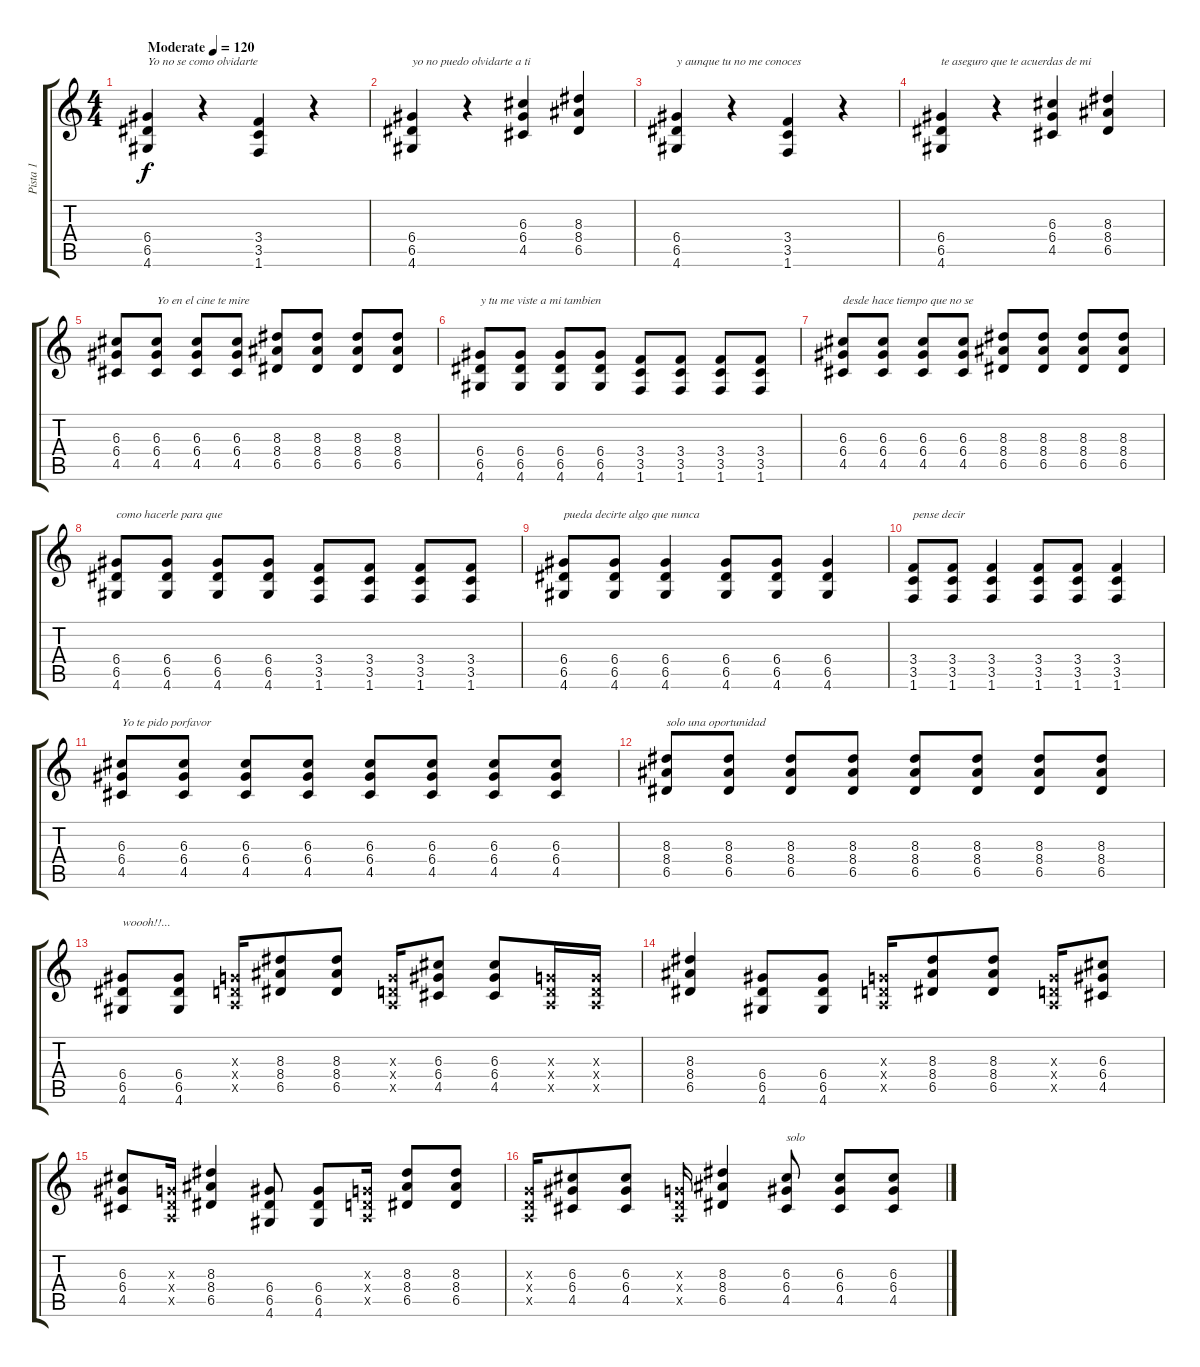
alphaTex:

\track ("Pista 1" "Pista 1") {instrument distortionguitar}
\staff {score tabs}
\tuning (E4 B3 G3 D3 A2 E2) {hide}
\ts (4 4)
\tempo (120 "Moderate")
\clef g2
\ks c
(6.4 6.5 4.6).4{txt "Yo no se como olvidarte " dy f instrument distortionguitar} r.4 (3.4 3.5 1.6).4 r.4 |
(6.4 6.5 4.6).4{txt "yo no puedo olvidarte a ti"} r.4 (6.3 6.4 4.5).4 (8.3 8.4 6.5).4 |
(6.4 6.5 4.6).4{txt "y aunque tu no me conoces"} r.4 (3.4 3.5 1.6).4 r.4 |
(6.4 6.5 4.6).4{txt "te aseguro que te acuerdas de mi"} r.4 (6.3 6.4 4.5).4 (8.3 8.4 6.5).4 |
(6.3 6.4 4.5).8 (6.3 6.4 4.5).8{txt "Yo en el cine te mire"} (6.3 6.4 4.5).8 (6.3 6.4 4.5).8 (8.3 8.4 6.5).8 (8.3 8.4 6.5).8 (8.3 8.4 6.5).8 (8.3 8.4 6.5).8 |
(6.4 6.5 4.6).8{txt "y tu me viste a mi tambien"} (6.4 6.5 4.6).8 (6.4 6.5 4.6).8 (6.4 6.5 4.6).8 (3.4 3.5 1.6).8 (3.4 3.5 1.6).8 (3.4 3.5 1.6).8 (3.4 3.5 1.6).8 |
(6.3 6.4 4.5).8{txt "desde hace tiempo que no se"} (6.3 6.4 4.5).8 (6.3 6.4 4.5).8 (6.3 6.4 4.5).8 (8.3 8.4 6.5).8 (8.3 8.4 6.5).8 (8.3 8.4 6.5).8 (8.3 8.4 6.5).8 |
(6.4 6.5 4.6).8{txt "como hacerle para que"} (6.4 6.5 4.6).8 (6.4 6.5 4.6).8 (6.4 6.5 4.6).8 (3.4 3.5 1.6).8 (3.4 3.5 1.6).8 (3.4 3.5 1.6).8 (3.4 3.5 1.6).8 |
(6.4 6.5 4.6).8{txt "pueda decirte algo que nunca "} (6.4 6.5 4.6).8 (6.4 6.5 4.6).4 (6.4 6.5 4.6).8 (6.4 6.5 4.6).8 (6.4 6.5 4.6).4 |
(3.4 3.5 1.6).8{txt "pense decir"} (3.4 3.5 1.6).8 (3.4 3.5 1.6).4 (3.4 3.5 1.6).8 (3.4 3.5 1.6).8 (3.4 3.5 1.6).4 |
(6.3 6.4 4.5).8{txt "Yo te pido porfavor"} (6.3 6.4 4.5).8 (6.3 6.4 4.5).8 (6.3 6.4 4.5).8 (6.3 6.4 4.5).8 (6.3 6.4 4.5).8 (6.3 6.4 4.5).8 (6.3 6.4 4.5).8 |
(8.3 8.4 6.5).8{txt "solo una oportunidad"} (8.3 8.4 6.5).8 (8.3 8.4 6.5).8 (8.3 8.4 6.5).8 (8.3 8.4 6.5).8 (8.3 8.4 6.5).8 (8.3 8.4 6.5).8 (8.3 8.4 6.5).8 |
(6.4 6.5 4.6).8{txt "woooh!!..."} (6.4 6.5 4.6).8 (0.3{x} 0.4{x} 0.5{x}).16 (8.3 8.4 6.5).8 (8.3 8.4 6.5).8 (0.3{x} 0.4{x} 0.5{x}).16 (6.3 6.4 4.5).8 (6.3 6.4 4.5).8 (0.3{x} 0.4{x} 0.5{x}).16 (0.3{x} 0.4{x} 0.5{x}).16 |
(8.3 8.4 6.5).4 (6.4 6.5 4.6).8 (6.4 6.5 4.6).8 (0.3{x} 0.4{x} 0.5{x}).16 (8.3 8.4 6.5).8 (8.3 8.4 6.5).8 (0.3{x} 0.4{x} 0.5{x}).16 (6.3 6.4 4.5).8 |
(6.3 6.4 4.5).8 (0.3{x} 0.4{x} 0.5{x}).16 (8.3 8.4 6.5).4 (6.4 6.5 4.6).8 (6.4 6.5 4.6).8 (0.3{x} 0.4{x} 0.5{x}).16 (8.3 8.4 6.5).8 (8.3 8.4 6.5).8 |
(0.3{x} 0.4{x} 0.5{x}).16 (6.3 6.4 4.5).8 (6.3 6.4 4.5).8 (0.3{x} 0.4{x} 0.5{x}).16 (8.3 8.4 6.5).4 (6.3 6.4 4.5).8{txt "solo"} (6.3 6.4 4.5).8 (6.3 6.4 4.5).8
